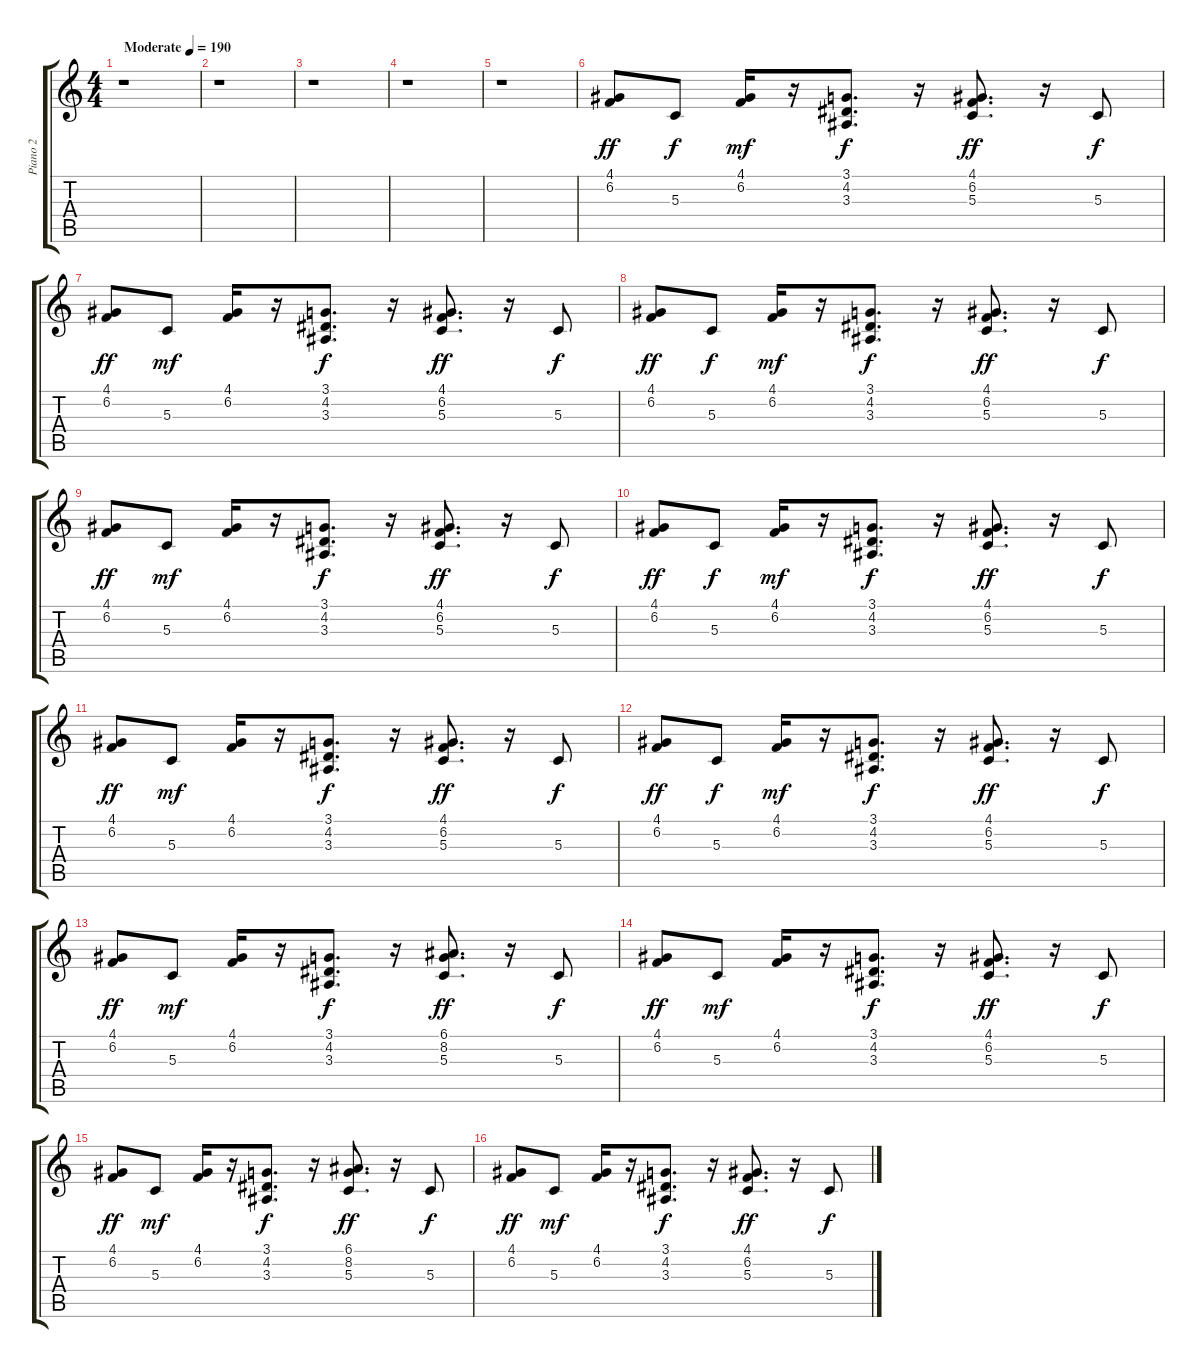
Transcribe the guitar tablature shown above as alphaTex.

\track ("Piano 2" "Piano 2") {instrument brightacousticpiano}
\staff {score tabs}
\tuning (E4 B3 G3 D3 A2 E2) {hide}
\ts (4 4)
\tempo (190 "Moderate")
\clef g2
\ks c
r.1{dy ff instrument brightacousticpiano} |
r.1 |
r.1 |
r.1 |
r.1 |
(4.1 6.2).8 5.3.8{dy f} (4.1 6.2).16{dy mf} r.16 (3.1 4.2 3.3).8{d dy f} r.16 (4.1 6.2 5.3).8{d dy ff} r.16 5.3.8{dy f} |
(4.1 6.2).8{dy ff} 5.3.8{dy mf} (4.1 6.2).16 r.16 (3.1 4.2 3.3).8{d dy f} r.16 (4.1 6.2 5.3).8{d dy ff} r.16 5.3.8{dy f} |
(4.1 6.2).8{dy ff} 5.3.8{dy f} (4.1 6.2).16{dy mf} r.16 (3.1 4.2 3.3).8{d dy f} r.16 (4.1 6.2 5.3).8{d dy ff} r.16 5.3.8{dy f} |
(4.1 6.2).8{dy ff} 5.3.8{dy mf} (4.1 6.2).16 r.16 (3.1 4.2 3.3).8{d dy f} r.16 (4.1 6.2 5.3).8{d dy ff} r.16 5.3.8{dy f} |
(4.1 6.2).8{dy ff} 5.3.8{dy f} (4.1 6.2).16{dy mf} r.16 (3.1 4.2 3.3).8{d dy f} r.16 (4.1 6.2 5.3).8{d dy ff} r.16 5.3.8{dy f} |
(4.1 6.2).8{dy ff} 5.3.8{dy mf} (4.1 6.2).16 r.16 (3.1 4.2 3.3).8{d dy f} r.16 (4.1 6.2 5.3).8{d dy ff} r.16 5.3.8{dy f} |
(4.1 6.2).8{dy ff} 5.3.8{dy f} (4.1 6.2).16{dy mf} r.16 (3.1 4.2 3.3).8{d dy f} r.16 (4.1 6.2 5.3).8{d dy ff} r.16 5.3.8{dy f} |
(4.1 6.2).8{dy ff} 5.3.8{dy mf} (4.1 6.2).16 r.16 (3.1 4.2 3.3).8{d dy f} r.16 (6.1 8.2 5.3).8{d dy ff} r.16 5.3.8{dy f} |
(4.1 6.2).8{dy ff} 5.3.8{dy mf} (4.1 6.2).16 r.16 (3.1 4.2 3.3).8{d dy f} r.16 (4.1 6.2 5.3).8{d dy ff} r.16 5.3.8{dy f} |
(4.1 6.2).8{dy ff} 5.3.8{dy mf} (4.1 6.2).16 r.16 (3.1 4.2 3.3).8{d dy f} r.16 (6.1 8.2 5.3).8{d dy ff} r.16 5.3.8{dy f} |
(4.1 6.2).8{dy ff} 5.3.8{dy mf} (4.1 6.2).16 r.16 (3.1 4.2 3.3).8{d dy f} r.16 (4.1 6.2 5.3).8{d dy ff} r.16 5.3.8{dy f}
